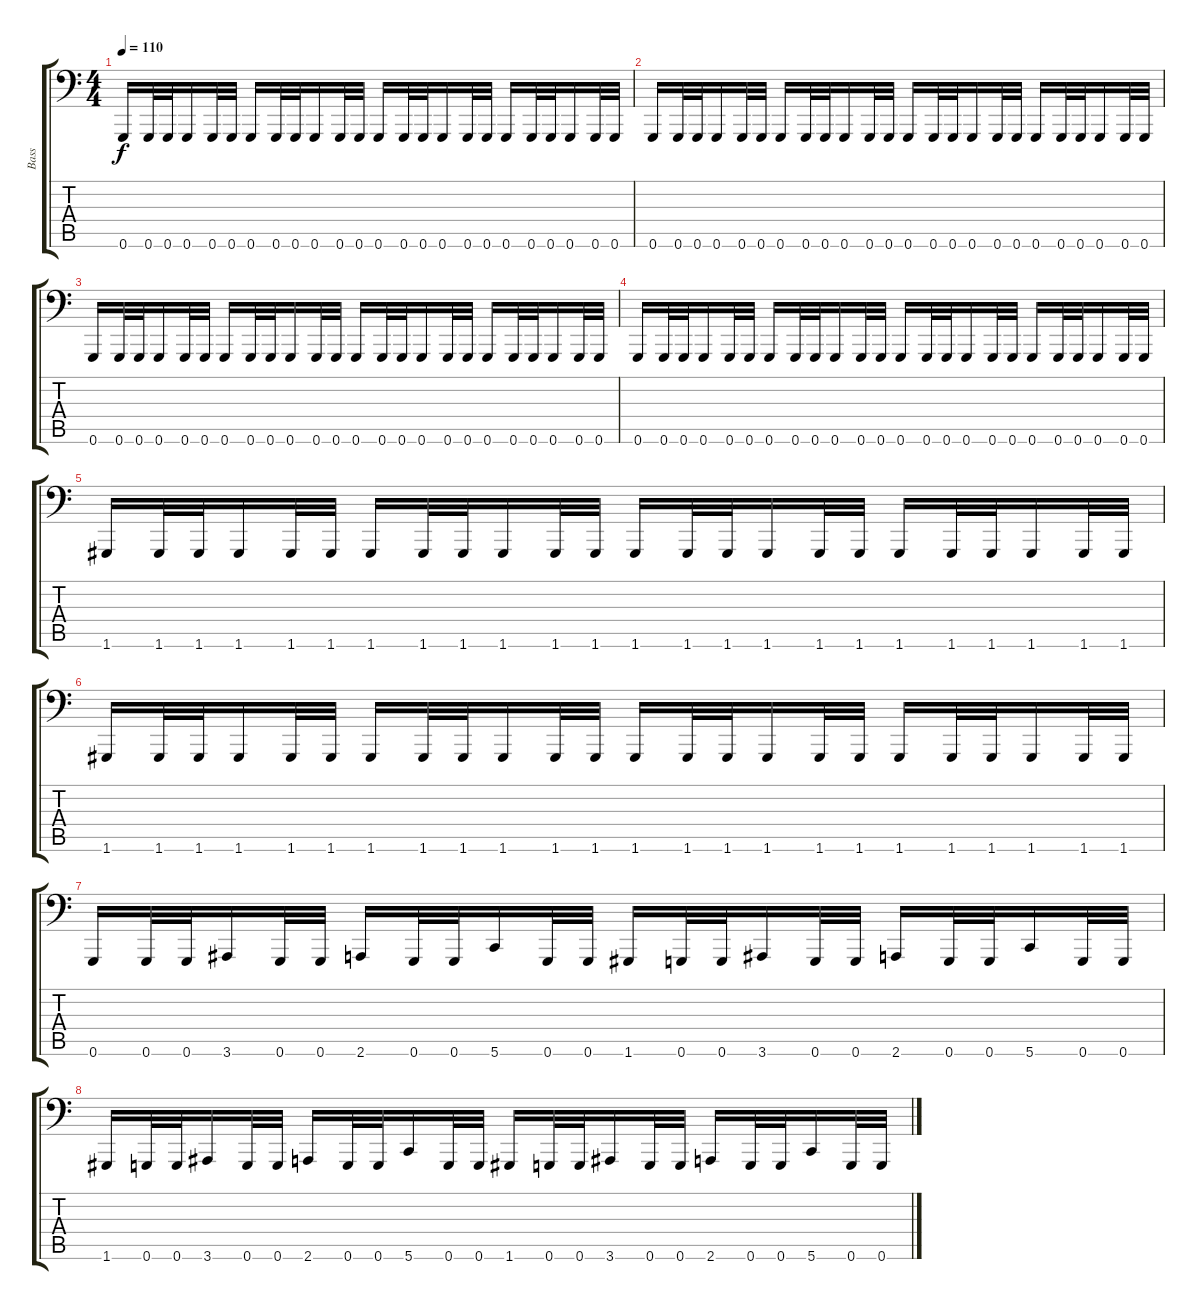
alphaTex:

\track ("Bass" "Bass") {instrument electricbasspick}
\staff {score tabs}
\tuning (Ab2 Eb2 Bb1 F1 C1 G0) {hide}
\ts (4 4)
\tempo 110
\clef f4
\ks c
0.6.16{dy f instrument electricbasspick} 0.6.32 0.6.32 0.6.16 0.6.32 0.6.32 0.6.16 0.6.32 0.6.32 0.6.16 0.6.32 0.6.32 0.6.16 0.6.32 0.6.32 0.6.16 0.6.32 0.6.32 0.6.16 0.6.32 0.6.32 0.6.16 0.6.32 0.6.32 |
0.6.16 0.6.32 0.6.32 0.6.16 0.6.32 0.6.32 0.6.16 0.6.32 0.6.32 0.6.16 0.6.32 0.6.32 0.6.16 0.6.32 0.6.32 0.6.16 0.6.32 0.6.32 0.6.16 0.6.32 0.6.32 0.6.16 0.6.32 0.6.32 |
0.6.16 0.6.32 0.6.32 0.6.16 0.6.32 0.6.32 0.6.16 0.6.32 0.6.32 0.6.16 0.6.32 0.6.32 0.6.16 0.6.32 0.6.32 0.6.16 0.6.32 0.6.32 0.6.16 0.6.32 0.6.32 0.6.16 0.6.32 0.6.32 |
0.6.16 0.6.32 0.6.32 0.6.16 0.6.32 0.6.32 0.6.16 0.6.32 0.6.32 0.6.16 0.6.32 0.6.32 0.6.16 0.6.32 0.6.32 0.6.16 0.6.32 0.6.32 0.6.16 0.6.32 0.6.32 0.6.16 0.6.32 0.6.32 |
1.6.16 1.6.32 1.6.32 1.6.16 1.6.32 1.6.32 1.6.16 1.6.32 1.6.32 1.6.16 1.6.32 1.6.32 1.6.16 1.6.32 1.6.32 1.6.16 1.6.32 1.6.32 1.6.16 1.6.32 1.6.32 1.6.16 1.6.32 1.6.32 |
1.6.16 1.6.32 1.6.32 1.6.16 1.6.32 1.6.32 1.6.16 1.6.32 1.6.32 1.6.16 1.6.32 1.6.32 1.6.16 1.6.32 1.6.32 1.6.16 1.6.32 1.6.32 1.6.16 1.6.32 1.6.32 1.6.16 1.6.32 1.6.32 |
0.6.16 0.6.32 0.6.32 3.6.16 0.6.32 0.6.32 2.6.16 0.6.32 0.6.32 5.6.16 0.6.32 0.6.32 1.6.16 0.6.32 0.6.32 3.6.16 0.6.32 0.6.32 2.6.16 0.6.32 0.6.32 5.6.16 0.6.32 0.6.32 |
1.6.16 0.6.32 0.6.32 3.6.16 0.6.32 0.6.32 2.6.16 0.6.32 0.6.32 5.6.16 0.6.32 0.6.32 1.6.16 0.6.32 0.6.32 3.6.16 0.6.32 0.6.32 2.6.16 0.6.32 0.6.32 5.6.16 0.6.32 0.6.32
